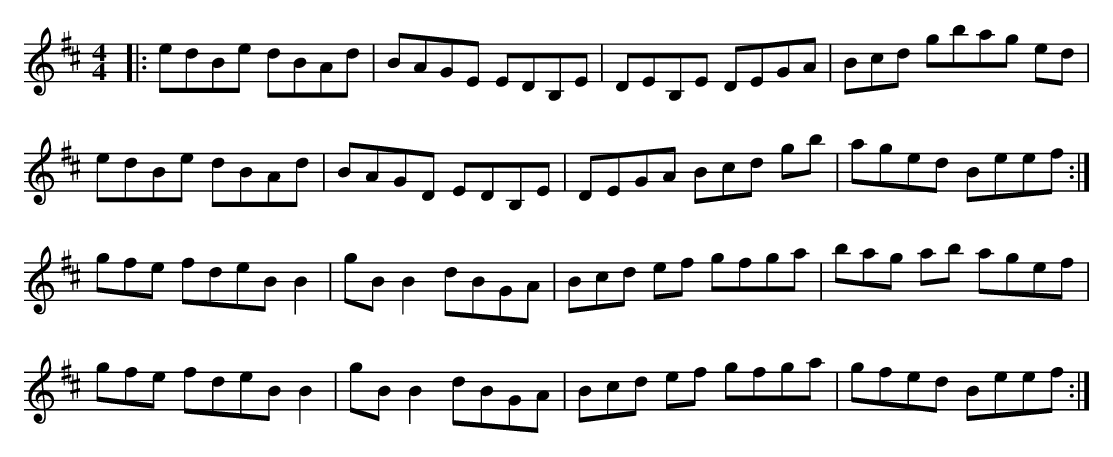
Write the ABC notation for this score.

X:1
M:4/4
K:Edor
|:edBe dBAd|BAGE EDB,E|DEB,E DEGA|Bcd gbag ed|
edBe dBAd|BAGD EDB,E|DEGA Bcd gb|aged Beef:|
gfe fdeB B2|gB B2 dBGA|Bcd ef gfga|bag ab agef|
gfe fdeB B2|gB B2 dBGA|Bcd ef gfga|gfed Beef:|
